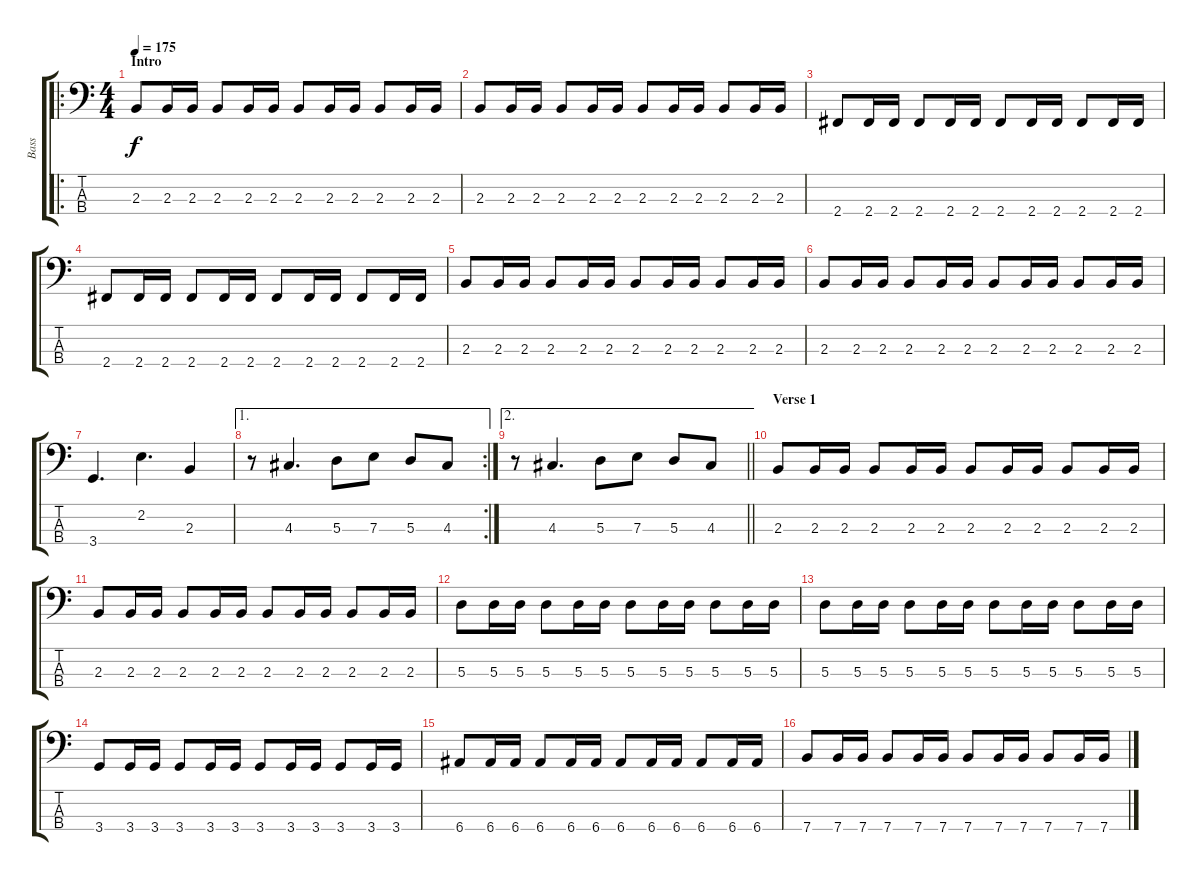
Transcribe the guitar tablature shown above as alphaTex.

\track ("Bass" "Bass") {instrument electricbassfinger}
\staff {score tabs}
\tuning (G2 D2 A1 E1) {hide}
\ro
\ts (4 4)
\section ("" "Intro")
\tempo 175
\clef f4
\ks c
2.3.8{dy f instrument electricbassfinger} 2.3.16 2.3.16 2.3.8 2.3.16 2.3.16 2.3.8 2.3.16 2.3.16 2.3.8 2.3.16 2.3.16 |
2.3.8 2.3.16 2.3.16 2.3.8 2.3.16 2.3.16 2.3.8 2.3.16 2.3.16 2.3.8 2.3.16 2.3.16 |
2.4.8 2.4.16 2.4.16 2.4.8 2.4.16 2.4.16 2.4.8 2.4.16 2.4.16 2.4.8 2.4.16 2.4.16 |
2.4.8 2.4.16 2.4.16 2.4.8 2.4.16 2.4.16 2.4.8 2.4.16 2.4.16 2.4.8 2.4.16 2.4.16 |
2.3.8 2.3.16 2.3.16 2.3.8 2.3.16 2.3.16 2.3.8 2.3.16 2.3.16 2.3.8 2.3.16 2.3.16 |
2.3.8 2.3.16 2.3.16 2.3.8 2.3.16 2.3.16 2.3.8 2.3.16 2.3.16 2.3.8 2.3.16 2.3.16 |
3.4.4{d} 2.2.4{d} 2.3.4 |
\ae 1
\rc 2
r.8 4.3.4{d} 5.3.8 7.3.8 5.3.8 4.3.8 |
\ae 2
\barLineRight lightlight
r.8 4.3.4{d} 5.3.8 7.3.8 5.3.8 4.3.8 |
\section ("" "Verse 1")
2.3.8 2.3.16 2.3.16 2.3.8 2.3.16 2.3.16 2.3.8 2.3.16 2.3.16 2.3.8 2.3.16 2.3.16 |
2.3.8 2.3.16 2.3.16 2.3.8 2.3.16 2.3.16 2.3.8 2.3.16 2.3.16 2.3.8 2.3.16 2.3.16 |
5.3.8 5.3.16 5.3.16 5.3.8 5.3.16 5.3.16 5.3.8 5.3.16 5.3.16 5.3.8 5.3.16 5.3.16 |
5.3.8 5.3.16 5.3.16 5.3.8 5.3.16 5.3.16 5.3.8 5.3.16 5.3.16 5.3.8 5.3.16 5.3.16 |
3.4.8 3.4.16 3.4.16 3.4.8 3.4.16 3.4.16 3.4.8 3.4.16 3.4.16 3.4.8 3.4.16 3.4.16 |
6.4.8 6.4.16 6.4.16 6.4.8 6.4.16 6.4.16 6.4.8 6.4.16 6.4.16 6.4.8 6.4.16 6.4.16 |
7.4.8 7.4.16 7.4.16 7.4.8 7.4.16 7.4.16 7.4.8 7.4.16 7.4.16 7.4.8 7.4.16 7.4.16
